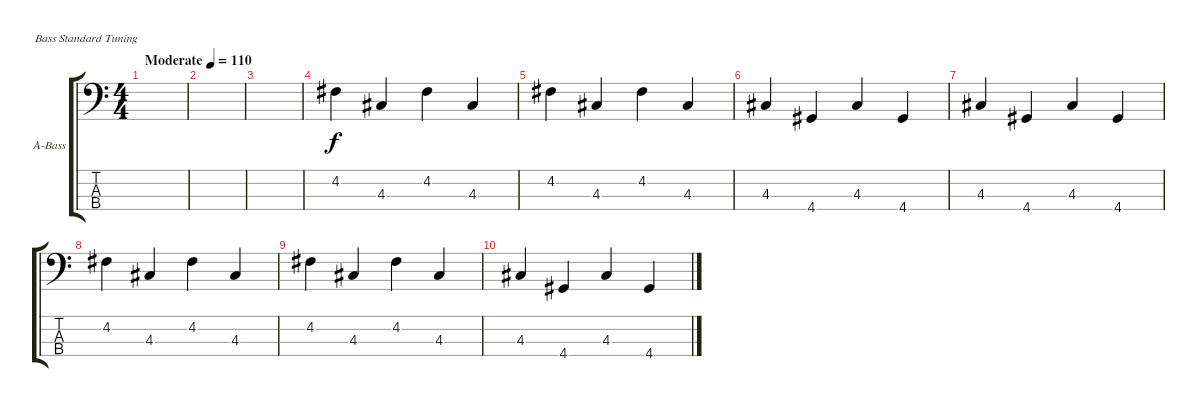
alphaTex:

\bracketExtendMode groupsimilarinstruments
\firstSystemTrackNameOrientation horizontal
\otherSystemsTrackNameOrientation horizontal
\track ("Acoustic Bass" "A-Bass") {instrument acousticbass}
\staff {score tabs}
\tuning (G2 D2 A1 E1)
\ts (4 4)
\tempo (110 "Moderate")
\clef f4
\ks c
|
\beaming (8 2 2 2 2)
\scale
0.464 |
\scale
0.292 |
\scale
0.244 4.2.4 4.3.4 4.2.4 4.3.4 |
\scale
0.333333 4.2.4 4.3.4 4.2.4 4.3.4 |
\scale
0.333333 4.3.4 4.4.4 4.3.4 4.4.4 |
4.3.4 4.4.4 4.3.4 4.4.4 |
4.2.4 4.3.4 4.2.4 4.3.4 |
4.2.4 4.3.4 4.2.4 4.3.4 |
4.3.4 4.4.4 4.3.4 4.4.4
